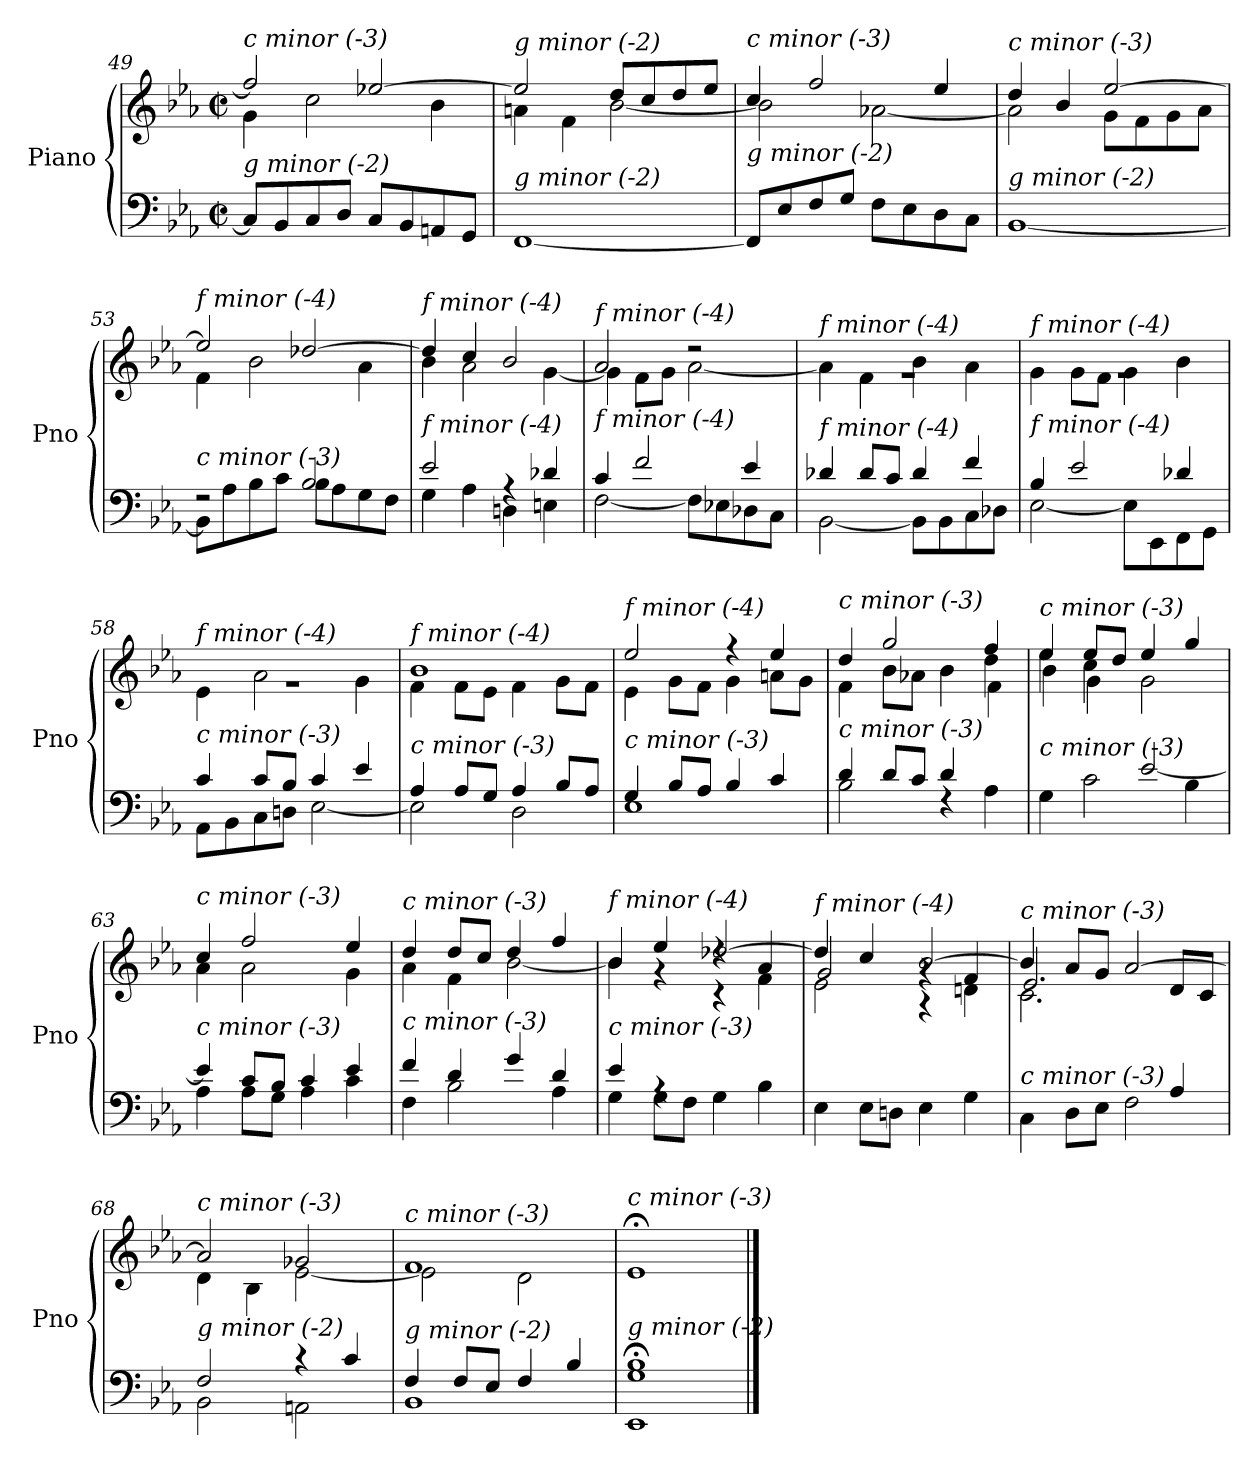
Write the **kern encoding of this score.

**kern	**kern
*part1	*part1
*staff2	*staff1
*I"Piano	*
*I'Pno	*
*clefF4	*clefG2
*k[b-e-a-]	*k[b-e-a-]
*M2/2	*M2/2
*met(c|)	*met(c|)
=49	=49
*	*^
!	!LO:TX:i:t=c minor (-3)	!
!LO:TX:i:t=g minor (-2)	!	!
8C/L]	2ff/]	4g\
8BB-/	.	.
8C/	.	2cc\
8D/J	.	.
8C/L	[2ee-X/	.
8BB-/	.	.
8AAn/	.	4b-\
8GG/J	.	.
=50	=50	=50
!	!LO:TX:i:t=g minor (-2)	!
!LO:TX:i:t=g minor (-2)	!	!
[1FF	2ee-/]	4an\
.	.	4f\
.	8dd/L	[2b-\
.	8cc/	.
.	8dd/	.
.	8ee-/J	.
=51	=51	=51
!	!LO:TX:i:t=c minor (-3)	!
!LO:TX:i:t=g minor (-2)	!	!
8FF/L]	4cc/	2b-\]
8E-/	.	.
8F/	2ff/	.
8G/J	.	.
8F\L	.	[2a-X\
8E-\	.	.
8D\	4ee-/	.
8C\J	.	.
!!LO:LB:g=z	!!
=52	=52	=52
!	!LO:TX:i:t=c minor (-3)	!
!LO:TX:i:t=g minor (-2)	!	!
[1BB-	4dd/	2a-\]
.	4b-/	.
.	[2ee-/	8g\L
.	.	8f\
.	.	8g\
.	.	8a-\J
=53	=53	=53
*^	*	*
!	!	!LO:TX:i:t=f minor (-4)	!
!LO:TX:i:t=c minor (-3)	!	!	!
2rF	8BB-\L]	2ee-/]	4f\
.	8A-\	.	.
.	8B-\	.	2b-\
.	8c\J	.	.
2B-/	8B-\L	[2dd-X/	.
.	8A-\	.	.
.	8G\	.	4a-\
.	8F\J	.	.
=54	=54	=54	=54
!	!	!LO:TX:i:t=f minor (-4)	!
!LO:TX:i:t=f minor (-4)	!	!	!
2e-/	4G\	4dd-/]	4b-\
.	4A-\	4cc/	2a-\
4rA	4Dn\	2b-/	.
4d-X/	4En\	.	[4g\
=55	=55	=55	=55
!	!	!LO:TX:i:t=f minor (-4)	!
!LO:TX:i:t=f minor (-4)	!	!	!
4c/	[2F\	2a-/	4g\]
2f/	.	.	8f\L
.	.	.	8g\J
.	8F\L]	2r	[2a-\
.	8E-X\	.	.
4e-/	8D-X\	.	.
.	8C\J	.	.
=56	=56	=56	=56
!	!	!LO:TX:i:t=f minor (-4)	!
!LO:TX:i:t=f minor (-4)	!	!	!
4d-X/	[2BB-\	1rg	4a-\]
8d-/L	.	.	4f\
8c/J	.	.	.
4d-/	8BB-\L]	.	4b-\
.	8BB-\	.	.
4f/	8C\	.	4a-\
.	8D-X\J	.	.
=57	=57	=57	=57
!	!	!LO:TX:i:t=f minor (-4)	!
!LO:TX:i:t=f minor (-4)	!	!	!
4B-/	[2E-\	1rg	4g\
2e-/	.	.	8g\L
.	.	.	8f\J
.	8E-\L]	.	4g\
.	8EE-\	.	.
4d-X/	8FF\	.	4b-\
.	8GG\J	.	.
!!LO:LB:g=z	!!
=58	=58	=58	=58
!	!	!LO:TX:i:t=f minor (-4)	!
!LO:TX:i:t=c minor (-3)	!	!	!
4c/	8AA-\L	1rg	4e-\
.	8BB-\	.	.
8c/L	8C\	.	2a-\
8B-/J	8Dn\J	.	.
4c/	[2E-\	.	.
4e-/	.	.	4g\
=59	=59	=59	=59
!	!	!LO:TX:i:t=f minor (-4)	!
!LO:TX:i:t=c minor (-3)	!	!	!
4A-/	2E-\]	1b-	4f\
8A-/L	.	.	8f\L
8G/J	.	.	8e-\J
4A-/	2D\	.	4f\
8B-/L	.	.	8g\L
8A-/J	.	.	8f\J
=60	=60	=60	=60
!	!	!LO:TX:i:t=f minor (-4)	!
!LO:TX:i:t=c minor (-3)	!	!	!
4G/	1E-	2ee-/	4e-\
8B-/L	.	.	8g\L
8A-/J	.	.	8f\J
4B-/	.	4r	4g\
4c/	.	4ee-/	8an\L
.	.	.	8g\J
=61	=61	=61	=61
*	*^	*	*^
!	!	!	!LO:TX:i:t=c minor (-3)	!	!
!LO:TX:i:t=c minor (-3)	!	!	!	!	!
2.ryy	4d/	2B-\	4dd/	4f\	2.ryy
.	8d/L	.	2gg/	8b-\L	.
.	8c/J	.	.	8a-X\J	.
.	4d/	4rF	.	4b-\	.
4ryy	4ryy	4A-\	4ff/	4dd\	4f\
=62	=62	=62	=62	=62	=62
!	!	!	!LO:TX:i:t=c minor (-3)	!	!
!LO:TX:i:t=c minor (-3)	!	!	!	!	!
2ryy	2ryy	4G\	4ee-/	4ee-\	4b-\
.	.	2c\	8ee-/L	4cc\	4g\
.	.	.	8dd/J	.	.
2ryy	[2e-/	.	4ee-/	2g\	2ryy
.	.	4B-\	4gg/	.	.
*	*	*	*	*v	*v
=63	=63	=63	=63	=63
!	!	!	!LO:TX:i:t=c minor (-3)	!
!LO:TX:i:t=c minor (-3)	!	!	!	!
*	*v	*v	*	*
4e-/]	4A-\	4cc/	4a-\
8c/L	8A-\L	2ff/	2a-\
8B-/J	8G\J	.	.
4c/	4A-\	.	.
4e-/	4c\	4ee-/	4g\
!!LO:LB:g=z	!!
=64	=64	=64	=64
!	!	!LO:TX:i:t=c minor (-3)	!
!LO:TX:i:t=c minor (-3)	!	!	!
4f/	4F\	4dd/	4a-\
4d/	2B-\	8dd/L	4f\
.	.	8cc/J	.
4g/	.	4dd/	[2b-\
4d/	4A-\	4ff/	.
=65	=65	=65	=65
*	*^	*^	*^
!	!	!	!LO:TX:i:t=f minor (-4)	!	!	!
!LO:TX:i:t=c minor (-3)	!	!	!	!	!	!
2ryy	4e-/	4G\	4b-/	4b-\]	2ryy	2ryy
.	4rA	8G\L	4ee-/	4r	.	.
.	.	8F\J	.	.	.	.
2ryy	4G\	2ryy	[2dd-X/	4rdd	4rc	2ryy
.	4B-\	.	.	4a-/	4f\	.
*	*v	*v	*	*	*	*
*	*	*	*	*v	*v
=66	=66	=66	=66	=66
!	!	!LO:TX:i:t=f minor (-4)	!	!
!LO:TX:i:t=c minor (-3)	!	!	!	!
*v	*v	*	*	*
4E-\	4dd-/]	2g/	2e-\
8E-\L	4cc/	.	.
8Dn\J	.	.	.
4E-\	[2b-/	4rg	4rA
4G\	.	4f/	4dn\
=67	=67	=67	=67
*^	*	*	*^
*	*^	*	*	*	*
!	!	!	!LO:TX:i:t=c minor (-3)	!	!	!
!LO:TX:i:t=c minor (-3)	!	!	!	!	!	!
2.ryy	4C\	2.ryy	4b-/]	2.e-/	2.c\	2.ryy
.	8D\L	.	8a-/L	.	.	.
.	8E-\J	.	8g/J	.	.	.
.	2F\	.	[2a-/	.	.	.
4ryy	.	4A-/	.	8d/L	4ryy	4ryy
.	.	.	.	8c/J	.	.
*	*v	*v	*	*	*	*
*	*	*	*v	*v	*v
=68	=68	=68	=68
!	!	!LO:TX:i:t=c minor (-3)	!
!LO:TX:i:t=g minor (-2)	!	!	!
2F/	2BB-\	2a-/]	4d\
.	.	.	4B-\
4r	2AAn\	2g-X/	[2e-\
4c/	.	.	.
=69	=69	=69	=69
!	!	!LO:TX:i:t=c minor (-3)	!
!LO:TX:i:t=g minor (-2)	!	!	!
4F/	1BB-	1f	2e-\]
8F/L	.	.	.
8E-/J	.	.	.
4F/	.	.	2d\
4B-/	.	.	.
*v	*v	*	*
*	*v	*v
=70	=70
!	!LO:TX:i:t=c minor (-3)
!LO:TX:i:t=g minor (-2)	!
1EE-; 1G; 1B-;	1e-;<
==	==
*-	*-
